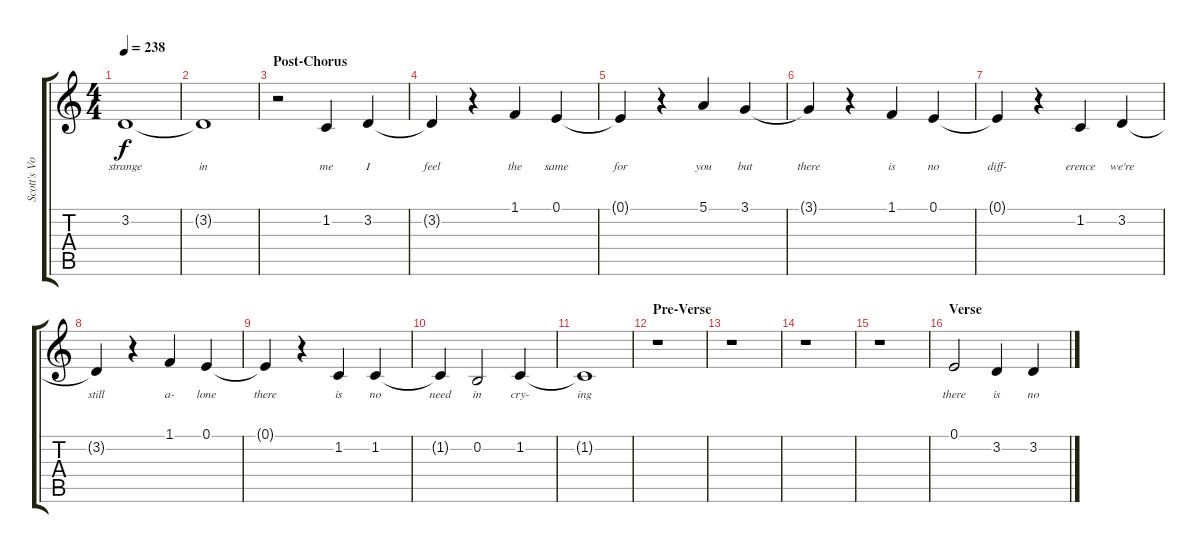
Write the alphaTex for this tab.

\track ("Scott's Vocals" "Scott's Vo") {instrument lead2sawtooth}
\staff {score tabs}
\tuning (E4 B3 G3 D3 A2 E2) {hide}
\ts (4 4)
\tempo 238
\clef g2
\ks c
3.2{t}.1{lyrics (0 "strange") lyrics (1 "") lyrics (2 "") lyrics (3 "") lyrics (4 "") dy f} |
3.2{t}.1{lyrics (0 "in") lyrics (1 "") lyrics (2 "") lyrics (3 "") lyrics (4 "")} |
\section ("" "Post-Chorus")
r.2 1.2.4{lyrics (0 "me") lyrics (1 "") lyrics (2 "") lyrics (3 "") lyrics (4 "")} 3.2.4{lyrics (0 "I") lyrics (1 "") lyrics (2 "") lyrics (3 "") lyrics (4 "")} |
3.2{t}.4{lyrics (0 "feel") lyrics (1 "") lyrics (2 "") lyrics (3 "") lyrics (4 "")} r.4 1.1.4{lyrics (0 "the") lyrics (1 "") lyrics (2 "") lyrics (3 "") lyrics (4 "")} 0.1.4{lyrics (0 "same") lyrics (1 "") lyrics (2 "") lyrics (3 "") lyrics (4 "")} |
0.1{t}.4{lyrics (0 "for") lyrics (1 "") lyrics (2 "") lyrics (3 "") lyrics (4 "")} r.4 5.1.4{lyrics (0 "you") lyrics (1 "") lyrics (2 "") lyrics (3 "") lyrics (4 "")} 3.1.4{lyrics (0 "but") lyrics (1 "") lyrics (2 "") lyrics (3 "") lyrics (4 "")} |
3.1{t}.4{lyrics (0 "there") lyrics (1 "") lyrics (2 "") lyrics (3 "") lyrics (4 "")} r.4 1.1.4{lyrics (0 "is") lyrics (1 "") lyrics (2 "") lyrics (3 "") lyrics (4 "")} 0.1.4{lyrics (0 "no") lyrics (1 "") lyrics (2 "") lyrics (3 "") lyrics (4 "")} |
0.1{t}.4{lyrics (0 "diff-") lyrics (1 "") lyrics (2 "") lyrics (3 "") lyrics (4 "")} r.4 1.2.4{lyrics (0 "erence") lyrics (1 "") lyrics (2 "") lyrics (3 "") lyrics (4 "")} 3.2.4{lyrics (0 "we're") lyrics (1 "") lyrics (2 "") lyrics (3 "") lyrics (4 "")} |
3.2{t}.4{lyrics (0 "still") lyrics (1 "") lyrics (2 "") lyrics (3 "") lyrics (4 "")} r.4 1.1.4{lyrics (0 "a-") lyrics (1 "") lyrics (2 "") lyrics (3 "") lyrics (4 "")} 0.1.4{lyrics (0 "lone") lyrics (1 "") lyrics (2 "") lyrics (3 "") lyrics (4 "")} |
0.1{t}.4{lyrics (0 "there") lyrics (1 "") lyrics (2 "") lyrics (3 "") lyrics (4 "")} r.4 1.2.4{lyrics (0 "is") lyrics (1 "") lyrics (2 "") lyrics (3 "") lyrics (4 "")} 1.2.4{lyrics (0 "no") lyrics (1 "") lyrics (2 "") lyrics (3 "") lyrics (4 "")} |
1.2{t}.4{lyrics (0 "need") lyrics (1 "") lyrics (2 "") lyrics (3 "") lyrics (4 "")} 0.2.2{lyrics (0 "in") lyrics (1 "") lyrics (2 "") lyrics (3 "") lyrics (4 "")} 1.2.4{lyrics (0 "cry-") lyrics (1 "") lyrics (2 "") lyrics (3 "") lyrics (4 "")} |
1.2{t}.1{lyrics (0 "ing") lyrics (1 "") lyrics (2 "") lyrics (3 "") lyrics (4 "")} |
\section ("" "Pre-Verse")
r.1 |
r.1 |
r.1 |
r.1 |
\section ("" "Verse")
0.1.2{lyrics (0 "there") lyrics (1 "") lyrics (2 "") lyrics (3 "") lyrics (4 "")} 3.2.4{lyrics (0 "is") lyrics (1 "") lyrics (2 "") lyrics (3 "") lyrics (4 "")} 3.2.4{lyrics (0 "no") lyrics (1 "") lyrics (2 "") lyrics (3 "") lyrics (4 "")}
